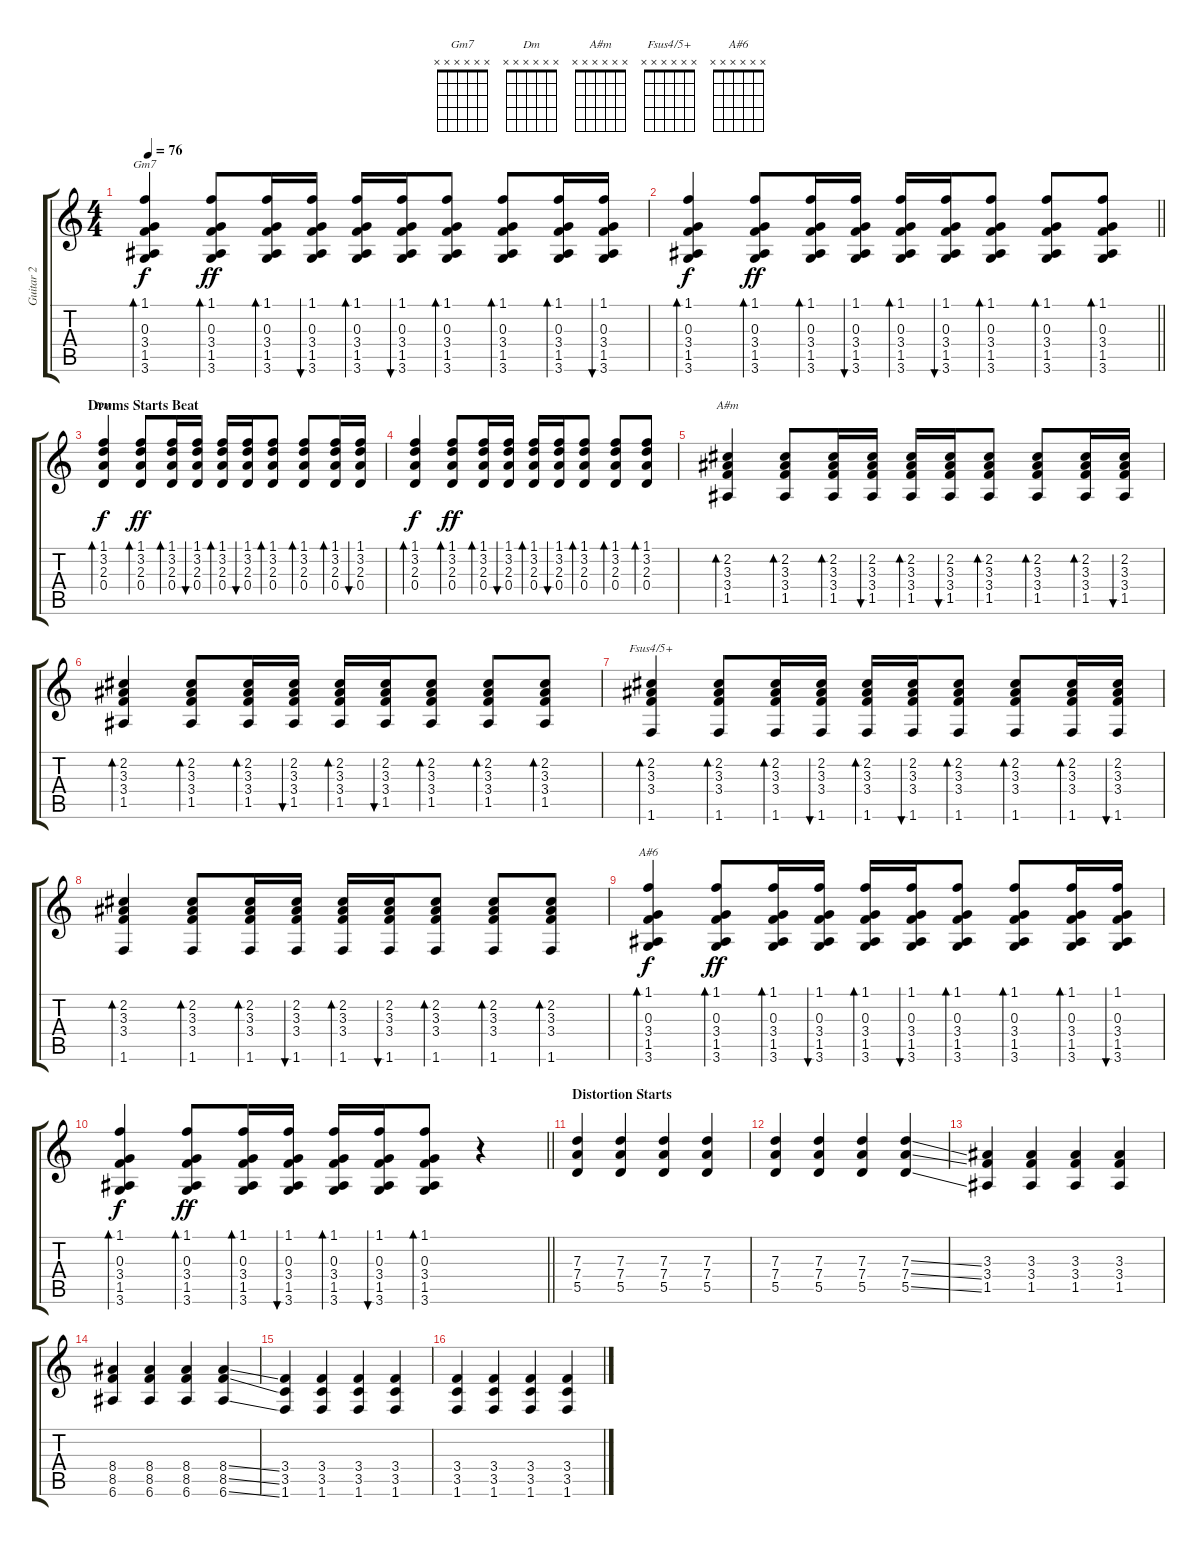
\track ("Guitar 2" "Guitar 2") {instrument acousticguitarnylon}
\staff {score tabs}
\tuning (E4 B3 G3 D3 A2 E2) {hide}
\chord ("Gm7" x x x x x x)
\chord ("Dm" x x x x x x)
\chord ("A#m" x x x x x x)
\chord ("Fsus4/5+" x x x x x x)
\chord ("A#6" x x x x x x)
\ts (4 4)
\tempo 76
\clef g2
\ks c
(1.1 0.3 3.4 1.5 3.6).4{bd 60 ch "Gm7" dy f} (1.1 0.3 3.4 1.5 3.6).8{bd 30 dy ff} (1.1 0.3 3.4 1.5 3.6).16{bd 30} (1.1 0.3 3.4 1.5 3.6).16{bu 30} (1.1 0.3 3.4 1.5 3.6).16{bd 30} (1.1 0.3 3.4 1.5 3.6).16{bu 30} (1.1 0.3 3.4 1.5 3.6).8{bd 30} (1.1 0.3 3.4 1.5 3.6).8{bd 30} (1.1 0.3 3.4 1.5 3.6).16{bd 30} (1.1 0.3 3.4 1.5 3.6).16{bu 30} |
\barLineRight lightlight
(1.1 0.3 3.4 1.5 3.6).4{bd 30 dy f} (1.1 0.3 3.4 1.5 3.6).8{bd 30 dy ff} (1.1 0.3 3.4 1.5 3.6).16{bd 30} (1.1 0.3 3.4 1.5 3.6).16{bu 30} (1.1 0.3 3.4 1.5 3.6).16{bd 30} (1.1 0.3 3.4 1.5 3.6).16{bu 30} (1.1 0.3 3.4 1.5 3.6).8{bd 30} (1.1 0.3 3.4 1.5 3.6).8{bd 30} (1.1 0.3 3.4 1.5 3.6).8{bd 30} |
\section ("" "Drums Starts Beat")
(1.1 3.2 2.3 0.4).4{bd 60 ch "Dm" dy f} (1.1 3.2 2.3 0.4).8{bd 30 dy ff} (1.1 3.2 2.3 0.4).16{bd 30} (1.1 3.2 2.3 0.4).16{bu 30} (1.1 3.2 2.3 0.4).16{bd 30} (1.1 3.2 2.3 0.4).16{bu 30} (1.1 3.2 2.3 0.4).8{bd 30} (1.1 3.2 2.3 0.4).8{bd 30} (1.1 3.2 2.3 0.4).16{bd 30} (1.1 3.2 2.3 0.4).16{bu 30} |
(1.1 3.2 2.3 0.4).4{bd 60 dy f} (1.1 3.2 2.3 0.4).8{bd 30 dy ff} (1.1 3.2 2.3 0.4).16{bd 30} (1.1 3.2 2.3 0.4).16{bu 30} (1.1 3.2 2.3 0.4).16{bd 30} (1.1 3.2 2.3 0.4).16{bu 30} (1.1 3.2 2.3 0.4).8{bd 30} (1.1 3.2 2.3 0.4).8{bd 30} (1.1 3.2 2.3 0.4).8{bd 30} |
(2.2 3.3 3.4 1.5).4{bd 30 ch "A#m"} (2.2 3.3 3.4 1.5).8{bd 30} (2.2 3.3 3.4 1.5).16{bd 30} (2.2 3.3 3.4 1.5).16{bu 30} (2.2 3.3 3.4 1.5).16{bd 30} (2.2 3.3 3.4 1.5).16{bu 30} (2.2 3.3 3.4 1.5).8{bd 30} (2.2 3.3 3.4 1.5).8{bd 30} (2.2 3.3 3.4 1.5).16{bd 30} (2.2 3.3 3.4 1.5).16{bu 30} |
(2.2 3.3 3.4 1.5).4{bd 30} (2.2 3.3 3.4 1.5).8{bd 30} (2.2 3.3 3.4 1.5).16{bd 30} (2.2 3.3 3.4 1.5).16{bu 30} (2.2 3.3 3.4 1.5).16{bd 30} (2.2 3.3 3.4 1.5).16{bu 30} (2.2 3.3 3.4 1.5).8{bd 30} (2.2 3.3 3.4 1.5).8{bd 30} (2.2 3.3 3.4 1.5).8{bd 30} |
(2.2 3.3 3.4 1.6).4{bd 30 ch "Fsus4/5+"} (2.2 3.3 3.4 1.6).8{bd 30} (2.2 3.3 3.4 1.6).16{bd 30} (2.2 3.3 3.4 1.6).16{bu 30} (2.2 3.3 3.4 1.6).16{bd 30} (2.2 3.3 3.4 1.6).16{bu 30} (2.2 3.3 3.4 1.6).8{bd 30} (2.2 3.3 3.4 1.6).8{bd 30} (2.2 3.3 3.4 1.6).16{bd 30} (2.2 3.3 3.4 1.6).16{bu 30} |
(2.2 3.3 3.4 1.6).4{bd 30} (2.2 3.3 3.4 1.6).8{bd 30} (2.2 3.3 3.4 1.6).16{bd 30} (2.2 3.3 3.4 1.6).16{bu 30} (2.2 3.3 3.4 1.6).16{bd 30} (2.2 3.3 3.4 1.6).16{bu 30} (2.2 3.3 3.4 1.6).8{bd 30} (2.2 3.3 3.4 1.6).8{bd 30} (2.2 3.3 3.4 1.6).8{bd 30} |
(1.1 0.3 3.4 1.5 3.6).4{bd 60 ch "A#6" dy f} (1.1 0.3 3.4 1.5 3.6).8{bd 30 dy ff} (1.1 0.3 3.4 1.5 3.6).16{bd 30} (1.1 0.3 3.4 1.5 3.6).16{bu 30} (1.1 0.3 3.4 1.5 3.6).16{bd 30} (1.1 0.3 3.4 1.5 3.6).16{bu 30} (1.1 0.3 3.4 1.5 3.6).8{bd 30} (1.1 0.3 3.4 1.5 3.6).8{bd 30} (1.1 0.3 3.4 1.5 3.6).16{bd 30} (1.1 0.3 3.4 1.5 3.6).16{bu 30} |
\barLineRight lightlight
(1.1 0.3 3.4 1.5 3.6).4{bd 30 dy f} (1.1 0.3 3.4 1.5 3.6).8{bd 30 dy ff} (1.1 0.3 3.4 1.5 3.6).16{bd 30} (1.1 0.3 3.4 1.5 3.6).16{bu 30} (1.1 0.3 3.4 1.5 3.6).16{bd 30} (1.1 0.3 3.4 1.5 3.6).16{bu 30} (1.1 0.3 3.4 1.5 3.6).8{bd 30} r.4 |
\section ("" "Distortion Starts")
(7.3 7.4 5.5).4{volume 4 instrument distortionguitar} (7.3 7.4 5.5).4 (7.3 7.4 5.5).4 (7.3 7.4 5.5).4 |
(7.3 7.4 5.5).4 (7.3 7.4 5.5).4 (7.3 7.4 5.5).4 (7.3{ss} 7.4{ss} 5.5{ss}).4 |
(3.3 3.4 1.5).4 (3.3 3.4 1.5).4 (3.3 3.4 1.5).4 (3.3 3.4 1.5).4 |
(8.4 8.5 6.6).4 (8.4 8.5 6.6).4 (8.4 8.5 6.6).4 (8.4{ss} 8.5{ss} 6.6{ss}).4 |
(3.4 3.5 1.6).4 (3.4 3.5 1.6).4 (3.4 3.5 1.6).4 (3.4 3.5 1.6).4 |
(3.4 3.5 1.6).4 (3.4 3.5 1.6).4 (3.4 3.5 1.6).4 (3.4{ss} 3.5{ss} 1.6{ss}).4
